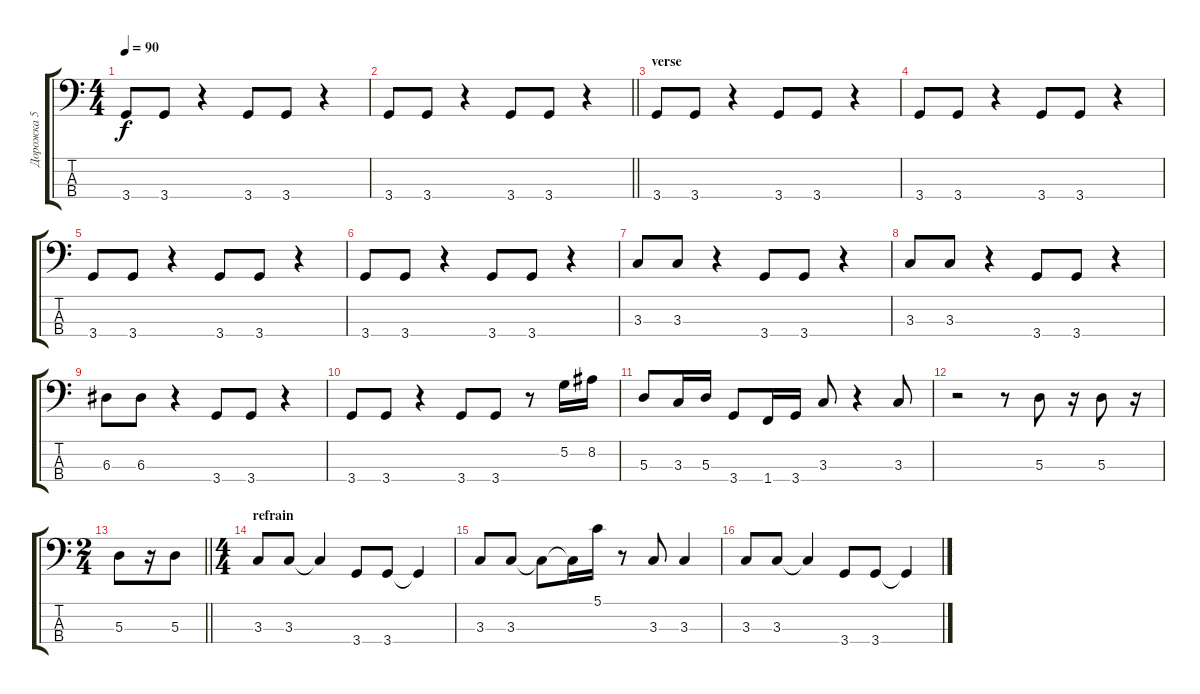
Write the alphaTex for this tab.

\track ("Дорожка 5" "Дорожка 5") {instrument electricbasspick}
\staff {score tabs}
\tuning (G2 D2 A1 E1) {hide}
\ts (4 4)
\tempo 90
\clef f4
\ks c
3.4.8{dy f} 3.4.8 r.4 3.4.8 3.4.8 r.4 |
\barLineRight lightlight
3.4.8 3.4.8 r.4 3.4.8 3.4.8 r.4 |
\section ("" "verse")
3.4.8 3.4.8 r.4 3.4.8 3.4.8 r.4 |
3.4.8 3.4.8 r.4 3.4.8 3.4.8 r.4 |
3.4.8 3.4.8 r.4 3.4.8 3.4.8 r.4 |
3.4.8 3.4.8 r.4 3.4.8 3.4.8 r.4 |
3.3.8 3.3.8 r.4 3.4.8 3.4.8 r.4 |
3.3.8 3.3.8 r.4 3.4.8 3.4.8 r.4 |
6.3.8 6.3.8 r.4 3.4.8 3.4.8 r.4 |
3.4.8 3.4.8 r.4 3.4.8 3.4.8 r.8 5.2.16 8.2.16 |
5.3.8 3.3.16 5.3.16 3.4.8 1.4.16 3.4.16 3.3.8 r.4 3.3.8 |
r.2 r.8 5.3.8 r.16 5.3.8 r.16 |
\ts (2 4)
\barLineRight lightlight
5.3.8 r.16 5.3.8 |
\ts (4 4)
\section ("" "refrain")
3.3.8 3.3.8 3.3{t}.4 3.4.8 3.4.8 3.4{t}.4 |
3.3.8 3.3.8 3.3{t}.8 3.3{t}.16 5.1.16 r.8 3.3.8 3.3.4 |
3.3.8 3.3.8 3.3{t}.4 3.4.8 3.4.8 3.4{t}.4
